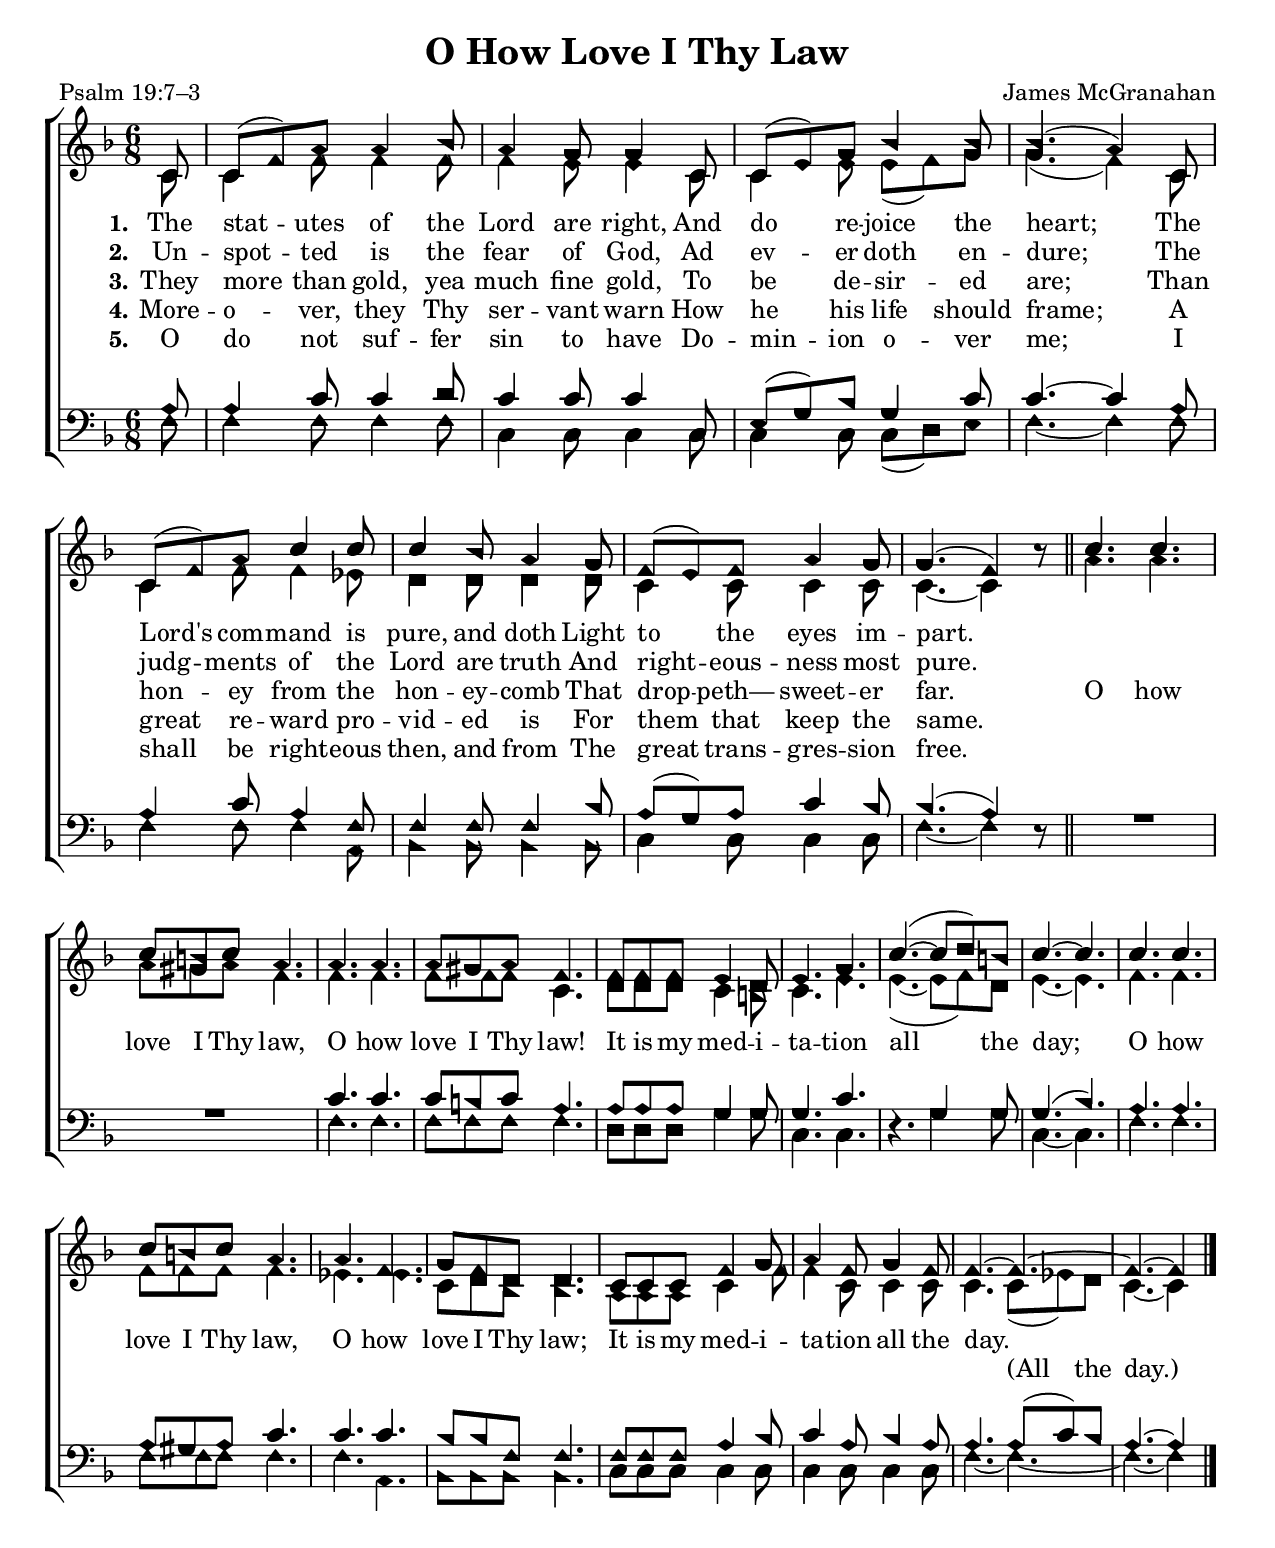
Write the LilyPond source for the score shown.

\version "2.18.2"

\header {
 	title = "O How Love I Thy Law"
 	composer = "James McGranahan"
 	poet = "Psalm 19:7–3"
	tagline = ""
}

\paper {
	#(set-paper-size "letter")
	indent = 0
  page-count = #1
}

global = {
 	\key f \major
 	\time 6/8
	\aikenHeads
  	\huge
  	\override Score.BarNumber.break-visibility = ##(#f #f #f)
	\partial 8
}

soprano = \relative c'' {
 	\global
	c,8 c( f) a a4 bes8 a4 g8 g4 c,8 c( e) g bes4 bes8 bes4.( a4)
	c,8 c( f) a c4 c8 c4 bes8 a4 g8 f( e) f a4 g8 g4.( f4) b8\rest
	\bar "||"
	c4. c c8 b c a4. a a a8 gis a f4.
	f8 f f e4 d8 e4. g c(~ c8 d) b c4.~ c
	c4. c c8 b c a4. a f g8 f d d4.
	c8 c c f4 g8 a4 f8 g4 f8 f4.~ f~ f~ f4
	\bar "|."

}

alto = \relative c' {
	\global
	c8 c4 f8 f4 f8 f4 e8 e4 c8 c4 e8 e( f) g g4.( f4)
	c8 c4 f8 f4 ees8 d4 d8 d4 d8 c4 c8 c4 c8 c4.~ c4 s8
	a'4. a a8 gis a f4. f f f8 f f c4.
	d8 d d c4 b8 c4. e e(~ e8 f) d e4.~ e
	f f f8 f f f4. ees ees c8 d bes bes4.
	a8 a a c4 f8 f4 c8 c4 c8 c4. c8( ees) d c4.~ c4
}

tenor = \relative c' {
	\global
	\clef "bass"
	a8 a4 c8 c4 d8 c4 c8 c4 c,8 e( g) bes g4 c8 c4.~ c4
	a8 a4 c8 a4 f8 f4 f8 f4 bes8 a( g) a c4 bes8 bes4.( a4) s8
	s2. s2. c4. c c8 b c a4. a8 a a g4 g8 g4. c s4. g4 g8 g4.( bes)
  a a a8 gis a c4. c c bes8 bes f f4.
  f8 f f a4 bes8 c4 a8 bes4 a8 a4. a8( c) bes a4.~ a4
}

bass = \relative c {
	\global
	\clef "bass"
	f8 f4 f8 f4 f8 c4 c8 c4 c8 c4 c8 c( d) e f4.~ f4
	f8 f4 f8 f4 a,8 bes4 bes8 bes4 bes8 c4 c8 c4 c8 f4.~ f4 d8\rest
  \override MultiMeasureRest.staff-position = #2
	R2. R2. f4. f f8 f f f4. d8 d d g4 g8 c,4. c d4.\rest g4 g8 c,4.~ c
  f4. f f8 f f f4. f a, bes8 bes bes bes 4.
  c8 c c c4 c8 c4 c8 c4 c8 f4.~ f~ f~ f4
}

verseOne = \lyricmode {
	\set stanza = "1."
	The stat -- utes of the Lord are right,
	And do re -- joice the heart;
	The Lord's com -- mand is pure, and doth
	Light to the eyes im -- part.
}

verseTwo = \lyricmode {
	\set stanza = "2."
	Un -- spot -- ted is the fear of God,
	Ad ev -- er doth en -- dure;
	The judg -- ments of the Lord are truth
	And right -- eous -- ness most pure.
}

verseThree = \lyricmode {
	\set stanza = "3."
	They more than gold, yea much fine gold,
	To be de -- sir -- ed are;
	Than hon -- ey from the hon -- ey -- comb
	That drop -- peth— sweet -- er far.
	O how love I Thy law, O how love I Thy law!
	It is my med -- i -- ta -- tion all the day;
	O how love I Thy law, O how love I Thy law;
	It is my med -- i -- ta -- tion all the day.
}

splitText = \lyricmode {
	\repeat unfold 72 {\skip 1} (All the day.)
}

verseFour = \lyricmode {
	\set stanza = "4."
	More -- o -- ver, they Thy ser -- vant warn
	How he his life should frame;
	A great re -- ward pro -- vid -- ed is
	For them that keep the same.
}

verseFive = \lyricmode {
	\set stanza = "5."
	O do not suf -- fer sin to have
	Do -- min -- ion o -- ver me;
	I shall be right -- eous then, and from
	The great trans -- gres -- sion free.
}

\score{
	\new ChoirStaff <<
		\new Staff \with {midiInstrument = #"acoustic grand"} <<
			\new Voice = "soprano" {\voiceOne \soprano}
			\new Voice = "alto" {\voiceTwo \alto}
		>>
		
		\new Lyrics {
			\lyricsto "soprano" \verseOne
		}
		\new Lyrics {
			\lyricsto "soprano" \verseTwo
		}
		\new Lyrics {
			\lyricsto "soprano" \verseThree
		}
		\new Lyrics {
			\lyricsto "soprano" \verseFour
		}
		\new Lyrics {
			\lyricsto "soprano" \verseFive
		}
		\new Lyrics {
			\lyricsto "alto" \splitText
		}
		\new Staff  \with {midiInstrument = #"acoustic grand"}<<
			\new Voice = "tenor" {\voiceThree \tenor}
			\new Voice = "bass" {\voiceFour \bass}
		>>
		
	>>
	
	\layout{}
	\midi{
		\tempo 4 = 88
	}
}
